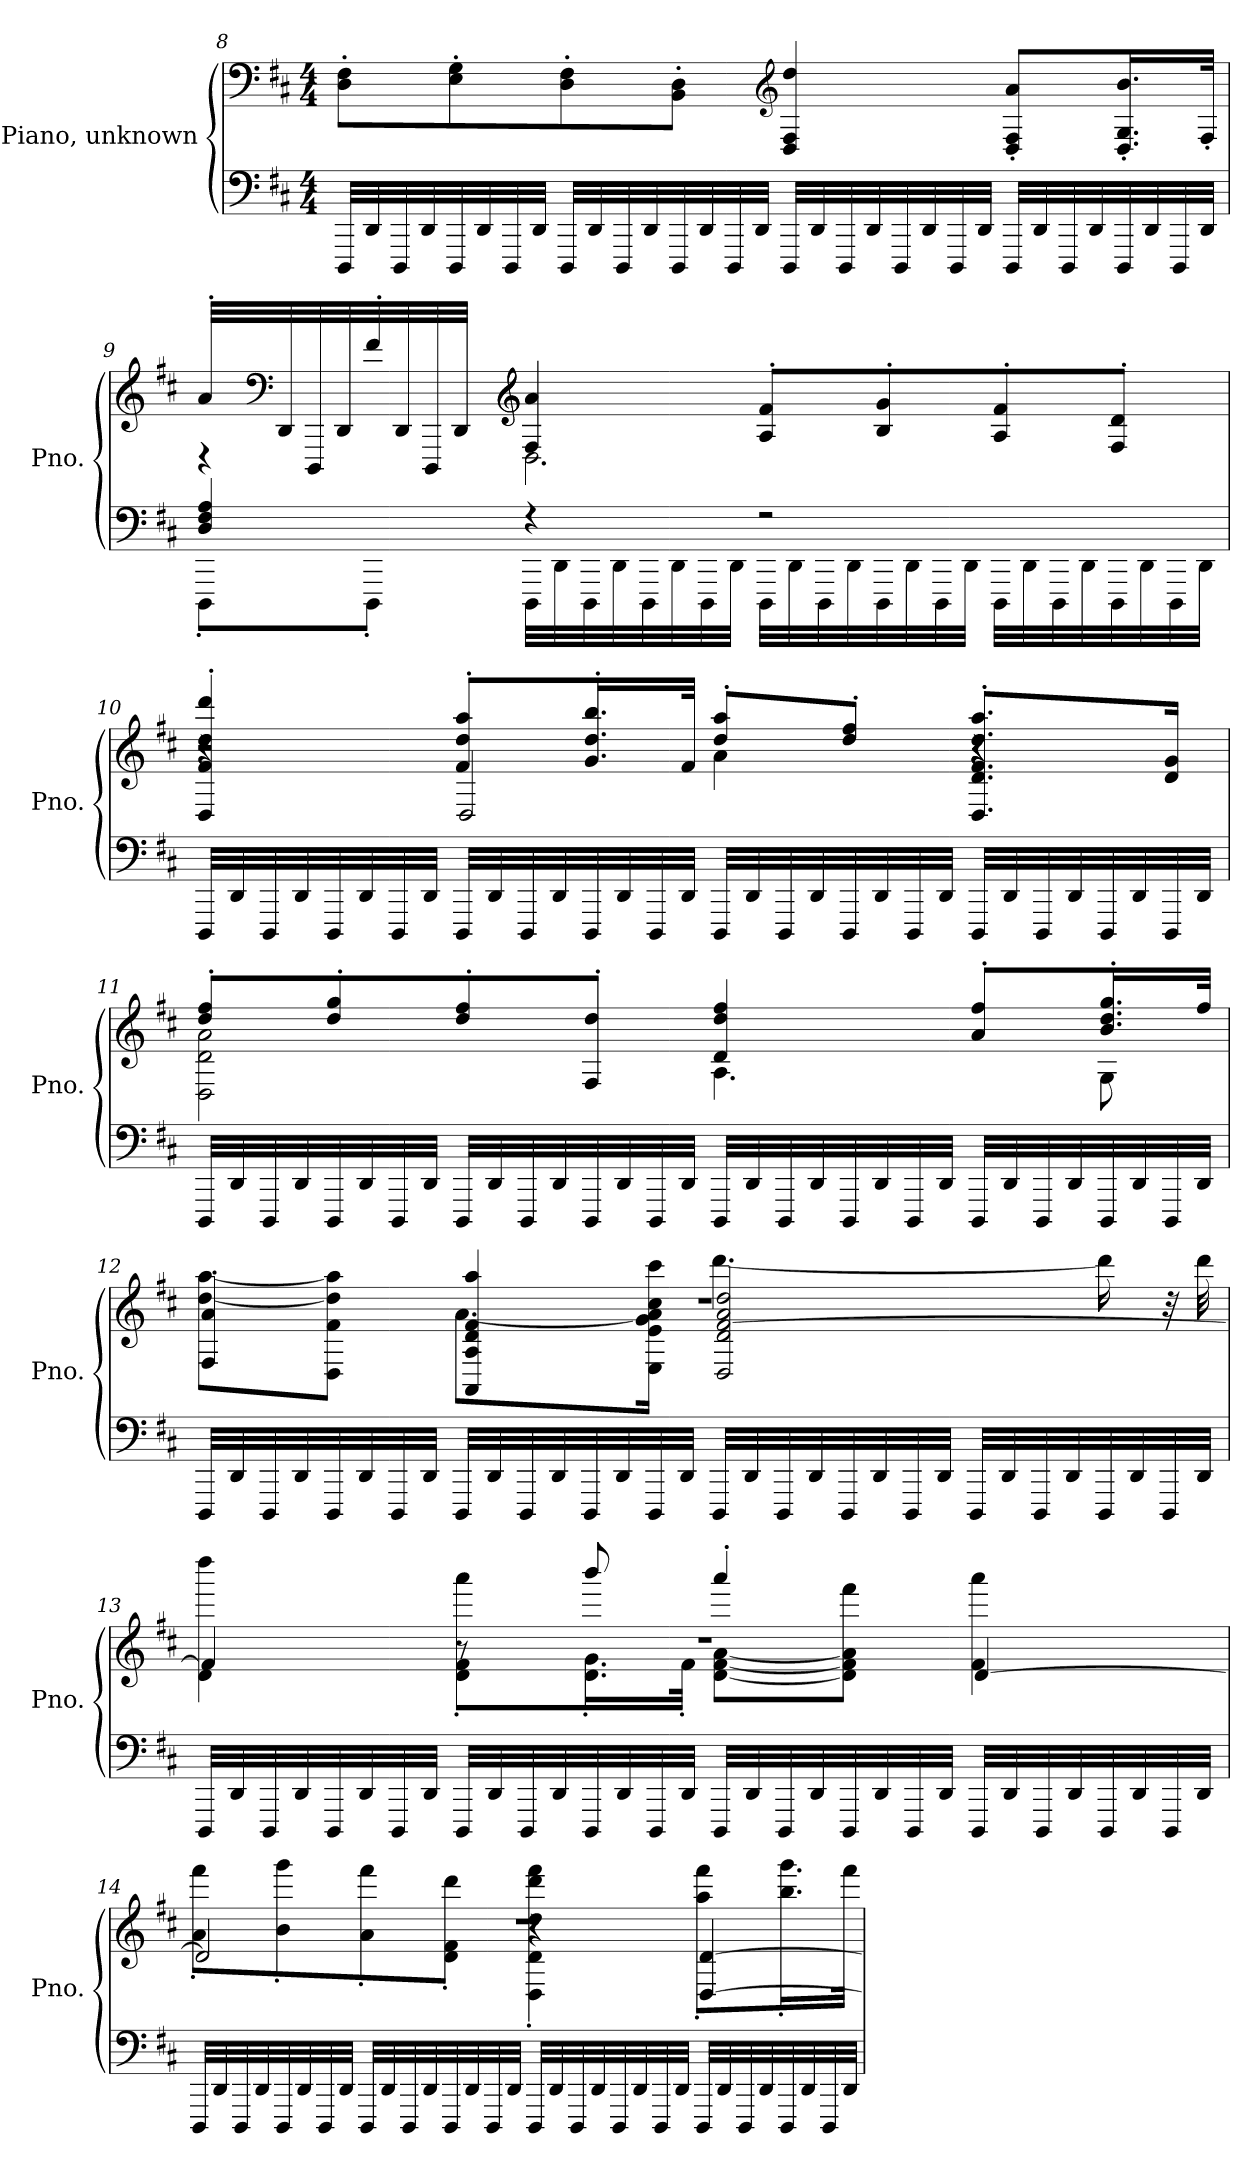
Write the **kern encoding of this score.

**kern	**kern
*part1	*part1
*staff2	*staff1
*I"Piano, unknown	*
*I'Pno.	*
!!LO:LB:g=z
*clefF4	*clefF4
*k[f#c#]	*k[f#c#]
*M4/4	*M4/4
=8	=8
32DDD/LLL	8D\' 8F#\'L
32DD/	.
32DDD/	.
32DD/	.
32DDD/	8E\' 8G\'
32DD/	.
32DDD/	.
32DD/JJJ	.
32DDD/LLL	8D\' 8F#\'
32DD/	.
32DDD/	.
32DD/	.
32DDD/	8BB\' 8D\'J
32DD/	.
32DDD/	.
32DD/JJJ	.
*	*clefG2
32DDD/LLL	4D/ 4F#/ 4dd/
32DD/	.
32DDD/	.
32DD/	.
32DDD/	.
32DD/	.
32DDD/	.
32DD/JJJ	.
32DDD/LLL	8D/' 8F#/' 8a/'L
32DD/	.
32DDD/	.
32DD/	.
32DDD/	16.D/' 16.G/' 16.b/'L
32DD/	.
32DDD/	.
32DD/JJJ	32F#'/JJk
!!LO:LB:g=z
=9	=9
*^	*^
4D/ 4F#/ 4A/	8DDD'\L	32a'/LLL	4r
*	*	*clefF4	*
.	.	32DD/	.
.	.	32DDD/	.
.	.	32DD/	.
.	8DDD'\J	32f#'/	.
.	.	32DD/	.
.	.	32DDD/	.
.	.	32DD/JJJ	.
*	*	*clefG2	*
4r	32DDD\LLL	4F#/ 4a/	2.D\
.	32DD\	.	.
.	32DDD\	.	.
.	32DD\	.	.
.	32DDD\	.	.
.	32DD\	.	.
.	32DDD\	.	.
.	32DD\JJJ	.	.
2r	32DDD\LLL	8A/' 8f#/'L	.
.	32DD\	.	.
.	32DDD\	.	.
.	32DD\	.	.
.	32DDD\	8B/' 8g/'	.
.	32DD\	.	.
.	32DDD\	.	.
.	32DD\JJJ	.	.
.	32DDD\LLL	8A/' 8f#/'	.
.	32DD\	.	.
.	32DDD\	.	.
.	32DD\	.	.
.	32DDD\	8F#/' 8d/'J	.
.	32DD\	.	.
.	32DDD\	.	.
.	32DD\JJJ	.	.
*v	*v	*	*
!!LO:LB:g=z
=10	=10	=10
*	*	*^
32DDD/LLL	4D/' 4f#/' 4dd/' 4ddd/'	2r	4r
32DD/	.	.	.
32DDD/	.	.	.
32DD/	.	.	.
32DDD/	.	.	.
32DD/	.	.	.
32DDD/	.	.	.
32DD/JJJ	.	.	.
32DDD/LLL	8f#/' 8dd/' 8aa/'L	.	2D/
32DD/	.	.	.
32DDD/	.	.	.
32DD/	.	.	.
32DDD/	16.g/' 16.dd/' 16.bb/'L	.	.
32DD/	.	.	.
32DDD/	.	.	.
32DD/JJJ	32f#/JJk	.	.
32DDD/LLL	8dd/' 8aa/'L	4a\	.
32DD/	.	.	.
32DDD/	.	.	.
32DD/	.	.	.
32DDD/	8dd/' 8ff#/'J	.	.
32DD/	.	.	.
32DDD/	.	.	.
32DD/JJJ	.	.	.
32DDD/LLL	8.D/' 8.d/' 8.f#/' 8.dd/' 8.aa/'L	4r	4r
32DD/	.	.	.
32DDD/	.	.	.
32DD/	.	.	.
32DDD/	.	.	.
32DD/	.	.	.
32DDD/	16d/ 16g/Jk	.	.
32DD/JJJ	.	.	.
*	*	*v	*v
!!LO:LB:g=z
=11	=11	=11
32DDD/LLL	8dd/' 8ff#/'L	2D\ 2d\ 2a\
32DD/	.	.
32DDD/	.	.
32DD/	.	.
32DDD/	8dd/' 8gg/'	.
32DD/	.	.
32DDD/	.	.
32DD/JJJ	.	.
32DDD/LLL	8dd/' 8ff#/'	.
32DD/	.	.
32DDD/	.	.
32DD/	.	.
32DDD/	8F#/' 8dd/'J	.
32DD/	.	.
32DDD/	.	.
32DD/JJJ	.	.
32DDD/LLL	4d/ 4dd/ 4ff#/	4.A\
32DD/	.	.
32DDD/	.	.
32DD/	.	.
32DDD/	.	.
32DD/	.	.
32DDD/	.	.
32DD/JJJ	.	.
32DDD/LLL	8a/' 8ff#/'L	.
32DD/	.	.
32DDD/	.	.
32DD/	.	.
32DDD/	16.b/' 16.dd/' 16.gg/'L	8G\
32DD/	.	.
32DDD/	.	.
32DD/JJJ	32ff#/JJk	.
!!LO:LB:g=z
=12	=12	=12
*	*	*^
32DDD/LLL	1r	[8dd\ [8aa\L	4F#/' 4a/'
32DD/	.	.	.
32DDD/	.	.	.
32DD/	.	.	.
32DDD/	.	8D\ 8f#\ 8dd\] 8aa\]J	.
32DD/	.	.	.
32DDD/	.	.	.
32DD/JJJ	.	.	.
32DDD/LLL	.	[8.a\L	4AA/ 4A/ 4d/ 4f#/ 4aa/
32DD/	.	.	.
32DDD/	.	.	.
32DD/	.	.	.
32DDD/	.	.	.
32DD/	.	.	.
32DDD/	.	16E\ 16e\ 16g\ 16a\] 16cc#\ 16ccc#\Jk	.
32DD/JJJ	.	.	.
32DDD/LLL	.	[4.ddd\	2D/ 2d/ [2f#/ 2a/ 2dd/
32DD/	.	.	.
32DDD/	.	.	.
32DD/	.	.	.
32DDD/	.	.	.
32DD/	.	.	.
32DDD/	.	.	.
32DD/JJJ	.	.	.
32DDD/LLL	.	.	.
32DD/	.	.	.
32DDD/	.	.	.
32DD/	.	.	.
32DDD/	.	16ddd\]	.
32DD/	.	.	.
32DDD/	.	32r	.
32DD/JJJ	.	32ddd\	.
!!LO:PB:g=z	!!	!!
=13	=13	=13	=13
32DDD/LLL	1r	4d\ 4dddd\	4f#/]
32DD/	.	.	.
32DDD/	.	.	.
32DD/	.	.	.
32DDD/	.	.	.
32DD/	.	.	.
32DDD/	.	.	.
32DD/JJJ	.	.	.
32DDD/LLL	.	8d\' 8f#\' 8aaa\'L	8r
32DD/	.	.	.
32DDD/	.	.	.
32DD/	.	.	.
32DDD/	.	16.d\' 16.g\'L	8bbb/
32DD/	.	.	.
32DDD/	.	.	.
32DD/JJJ	.	32f#'\JJk	.
32DDD/LLL	.	[8d\ [8f#\ [8a\L	4aaa'/
32DD/	.	.	.
32DDD/	.	.	.
32DD/	.	.	.
32DDD/	.	8d\] 8f#\] 8a\] 8fff#\J	.
32DD/	.	.	.
32DDD/	.	.	.
32DD/JJJ	.	.	.
32DDD/LLL	.	4f#\ 4aaa\	[4d/
32DD/	.	.	.
32DDD/	.	.	.
32DD/	.	.	.
32DDD/	.	.	.
32DD/	.	.	.
32DDD/	.	.	.
32DD/JJJ	.	.	.
!!LO:LB:g=z	!!	!!
=14	=14	=14	=14
32DDD/LLL	1r	8a\' 8fff#\'L	2d/]
32DD/	.	.	.
32DDD/	.	.	.
32DD/	.	.	.
32DDD/	.	8b\' 8ggg\'	.
32DD/	.	.	.
32DDD/	.	.	.
32DD/JJJ	.	.	.
32DDD/LLL	.	8a\' 8fff#\'	.
32DD/	.	.	.
32DDD/	.	.	.
32DD/	.	.	.
32DDD/	.	8d\' 8f#\' 8ddd\'J	.
32DD/	.	.	.
32DDD/	.	.	.
32DD/JJJ	.	.	.
32DDD/LLL	.	4D\' 4d\' 4dd\' 4ddd\' 4fff#\'	4r
32DD/	.	.	.
32DDD/	.	.	.
32DD/	.	.	.
32DDD/	.	.	.
32DD/	.	.	.
32DDD/	.	.	.
32DD/JJJ	.	.	.
32DDD/LLL	.	8aa\' 8fff#\'L	[4D/ [4d/
32DD/	.	.	.
32DDD/	.	.	.
32DD/	.	.	.
32DDD/	.	16.bb\' 16.ggg\'L	.
32DD/	.	.	.
32DDD/	.	.	.
32DD/JJJ	.	32fff#\JJk	.
*	*v	*v	*v
=	=
*-	*-
